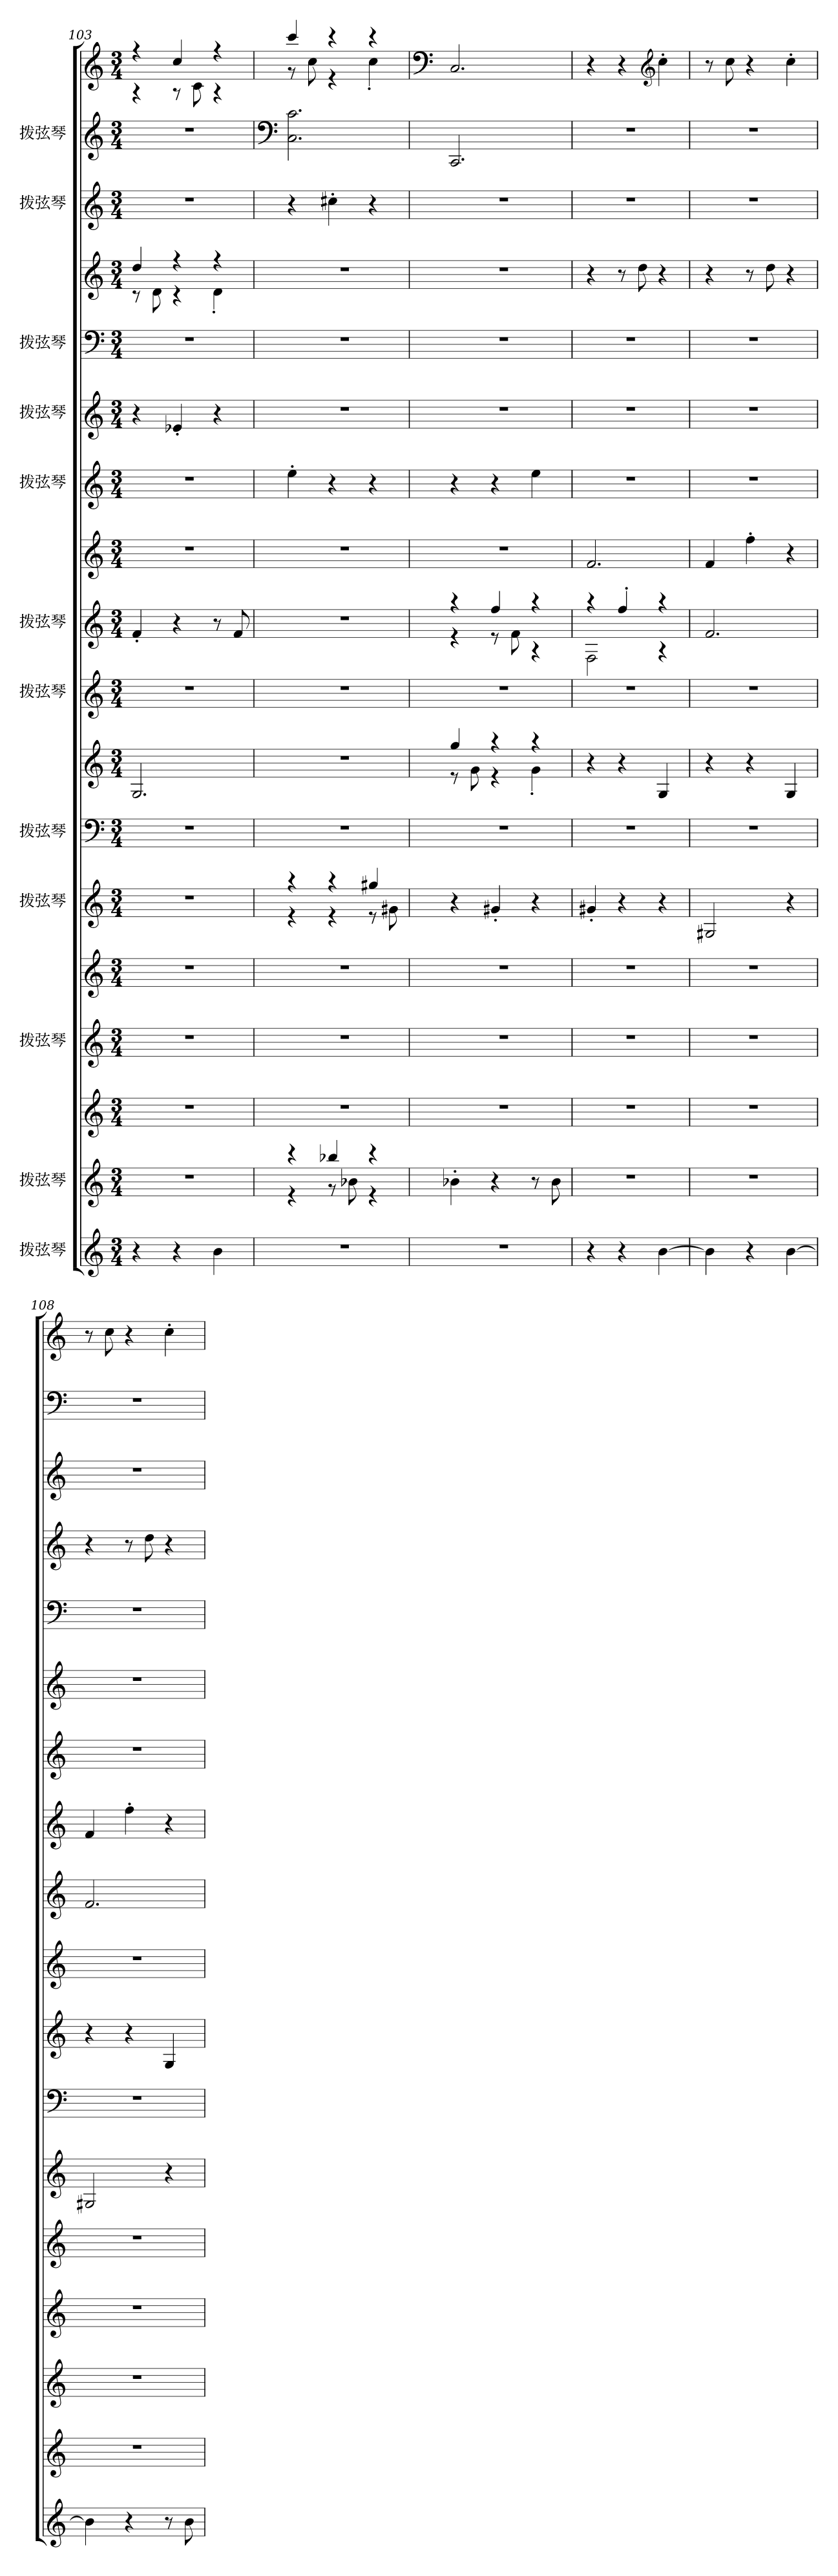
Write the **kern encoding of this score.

**kern	**kern	**kern	**kern	**kern	**kern	**kern	**kern	**kern	**kern	**kern	**kern	**kern	**kern	**kern	**kern	**kern	**kern
*part12	*part11	*part11	*part10	*part10	*part9	*part8	*part8	*part7	*part6	*part6	*part5	*part4	*part3	*part3	*part2	*part1	*part1
*staff18	*staff17	*staff16	*staff15	*staff14	*staff13	*staff12	*staff11	*staff10	*staff9	*staff8	*staff7	*staff6	*staff5	*staff4	*staff3	*staff2	*staff1
*I"拨弦琴	*I"拨弦琴	*	*I"拨弦琴	*	*I"拨弦琴	*I"拨弦琴	*	*I"拨弦琴	*I"拨弦琴	*	*I"拨弦琴	*I"拨弦琴	*I"拨弦琴	*	*I"拨弦琴	*I"拨弦琴	*
*clefG2	*clefG2	*clefG2	*clefG2	*clefG2	*clefG2	*clefF4	*clefG2	*clefG2	*clefG2	*clefG2	*clefG2	*clefG2	*clefF4	*clefG2	*clefG2	*clefG2	*clefG2
*k[]	*k[]	*k[]	*k[]	*k[]	*k[]	*k[]	*k[]	*k[]	*k[]	*k[]	*k[]	*k[]	*k[]	*k[]	*k[]	*k[]	*k[]
*M3/4	*M3/4	*M3/4	*M3/4	*M3/4	*M3/4	*M3/4	*M3/4	*M3/4	*M3/4	*M3/4	*M3/4	*M3/4	*M3/4	*M3/4	*M3/4	*M3/4	*M3/4
=103	=103	=103	=103	=103	=103	=103	=103	=103	=103	=103	=103	=103	=103	=103	=103	=103	=103
*	*	*	*	*	*	*	*	*	*	*	*	*	*	*^	*	*	*^
4r	2.r	2.r	2.r	2.r	2.r	2.r	2.G/	2.r	4f'/	2.r	2.r	4r	2.r	4dd/	8r	2.r	2.r	4r	4r
.	.	.	.	.	.	.	.	.	.	.	.	.	.	.	8d\	.	.	.	.
4r	.	.	.	.	.	.	.	.	4r	.	.	4e-X'/	.	4r	4r	.	.	4cc/	8r
.	.	.	.	.	.	.	.	.	.	.	.	.	.	.	.	.	.	.	8c\
4b\	.	.	.	.	.	.	.	.	8r	.	.	4r	.	4r	4d'\	.	.	4r	4r
.	.	.	.	.	.	.	.	.	8f/	.	.	.	.	.	.	.	.	.	.
*	*	*	*	*	*	*	*	*	*	*	*	*	*	*v	*v	*	*	*	*
=104	=104	=104	=104	=104	=104	=104	=104	=104	=104	=104	=104	=104	=104	=104	=104	=104	=104	=104
*	*	*	*	*	*	*	*	*	*	*	*	*	*	*	*	*clefF4	*	*
*	*^	*	*	*	*^	*	*	*	*	*	*	*	*	*	*	*	*	*
2.r	4r	4r	2.r	2.r	2.r	4r	4r	2.r	2.r	2.r	2.r	2.r	4ee'\	2.r	2.r	2.r	4r	2.C\ 2.c\	4ccc/	8r
.	.	.	.	.	.	.	.	.	.	.	.	.	.	.	.	.	.	.	.	8cc\
.	4bb-X/	8r	.	.	.	4r	4r	.	.	.	.	.	4r	.	.	.	4cc#X'\	.	4r	4r
.	.	8b-X\	.	.	.	.	.	.	.	.	.	.	.	.	.	.	.	.	.	.
.	4r	4r	.	.	.	4gg#X/	8r	.	.	.	.	.	4r	.	.	.	4r	.	4r	4cc'\
.	.	.	.	.	.	.	8g#X\	.	.	.	.	.	.	.	.	.	.	.	.	.
*	*v	*v	*	*	*	*v	*v	*	*	*	*	*	*	*	*	*	*	*	*v	*v
!!LO:PB:g=z
=105	=105	=105	=105	=105	=105	=105	=105	=105	=105	=105	=105	=105	=105	=105	=105	=105	=105
*	*	*	*	*	*	*	*	*	*	*	*	*	*	*	*	*	*clefF4
*	*	*	*	*	*	*	*^	*	*^	*	*	*	*	*	*	*	*
2.r	4b-X'\	2.r	2.r	2.r	4r	2.r	4gg/	8r	2.r	4r	4r	2.r	4r	2.r	2.r	2.r	2.r	2.CC/	2.C/
.	.	.	.	.	.	.	.	8g\	.	.	.	.	.	.	.	.	.	.	.
.	4r	.	.	.	4g#X'/	.	4r	4r	.	4ff/	8r	.	4r	.	.	.	.	.	.
.	.	.	.	.	.	.	.	.	.	.	8f\	.	.	.	.	.	.	.	.
.	8r	.	.	.	4r	.	4r	4g'\	.	4r	4r	.	4ee\	.	.	.	.	.	.
.	8b-\	.	.	.	.	.	.	.	.	.	.	.	.	.	.	.	.	.	.
*	*	*	*	*	*	*	*v	*v	*	*	*	*	*	*	*	*	*	*	*
=106	=106	=106	=106	=106	=106	=106	=106	=106	=106	=106	=106	=106	=106	=106	=106	=106	=106	=106
4r	2.r	2.r	2.r	2.r	4g#X'/	2.r	4r	2.r	4r	2F\	2.f/	2.r	2.r	2.r	4r	2.r	2.r	4r
4r	.	.	.	.	4r	.	4r	.	4ff'/	.	.	.	.	.	8r	.	.	4r
.	.	.	.	.	.	.	.	.	.	.	.	.	.	.	8dd\	.	.	.
*	*	*	*	*	*	*	*	*	*	*	*	*	*	*	*	*	*	*clefG2
[4b\	.	.	.	.	4r	.	4G/	.	4r	4r	.	.	.	.	4r	.	.	4cc'\
*	*	*	*	*	*	*	*	*	*v	*v	*	*	*	*	*	*	*	*
=107	=107	=107	=107	=107	=107	=107	=107	=107	=107	=107	=107	=107	=107	=107	=107	=107	=107
4b\]	2.r	2.r	2.r	2.r	2G#X/	2.r	4r	2.r	2.f/	4f/	2.r	2.r	2.r	4r	2.r	2.r	8r
.	.	.	.	.	.	.	.	.	.	.	.	.	.	.	.	.	8cc\
4r	.	.	.	.	.	.	4r	.	.	4ff'\	.	.	.	8r	.	.	4r
.	.	.	.	.	.	.	.	.	.	.	.	.	.	8dd\	.	.	.
[4b\	.	.	.	.	4r	.	4G/	.	.	4r	.	.	.	4r	.	.	4cc'\
=108	=108	=108	=108	=108	=108	=108	=108	=108	=108	=108	=108	=108	=108	=108	=108	=108	=108
4b\]	2.r	2.r	2.r	2.r	2G#X/	2.r	4r	2.r	2.f/	4f/	2.r	2.r	2.r	4r	2.r	2.r	8r
.	.	.	.	.	.	.	.	.	.	.	.	.	.	.	.	.	8cc\
4r	.	.	.	.	.	.	4r	.	.	4ff'\	.	.	.	8r	.	.	4r
.	.	.	.	.	.	.	.	.	.	.	.	.	.	8dd\	.	.	.
8r	.	.	.	.	4r	.	4G/	.	.	4r	.	.	.	4r	.	.	4cc'\
8b\	.	.	.	.	.	.	.	.	.	.	.	.	.	.	.	.	.
=	=	=	=	=	=	=	=	=	=	=	=	=	=	=	=	=	=
*-	*-	*-	*-	*-	*-	*-	*-	*-	*-	*-	*-	*-	*-	*-	*-	*-	*-
